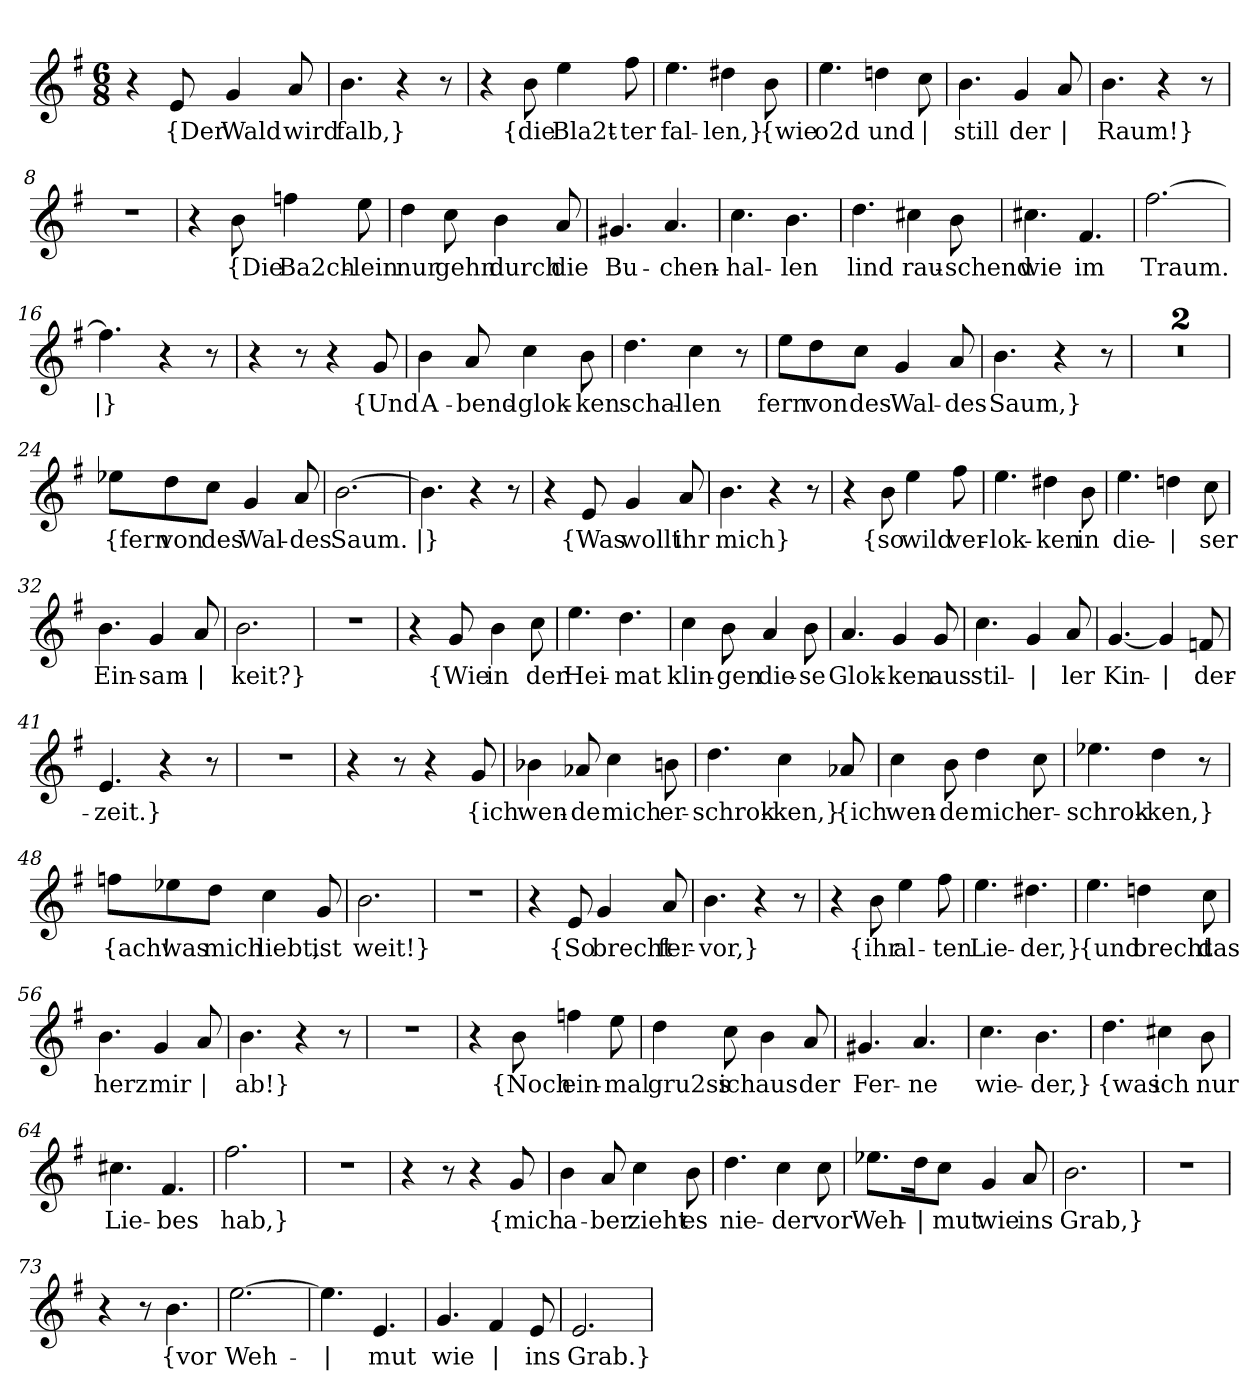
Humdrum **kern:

**kern	**text
*part1	*part1
*staff1	*staff1
*clefG2	*
*k[f#]	*
*M6/8	*
=1	=1
4r	.
!	!LO:LY:b
8e/	{Der
!	!LO:LY:b
4g/	Wald
!	!LO:LY:b
8a/	wird
=2	=2
!	!LO:LY:b
4.b\	falb,}
4r	.
8r	.
=3	=3
4r	.
!	!LO:LY:b
8b\	{die
!	!LO:LY:b
4ee\	Bla2t-
!	!LO:LY:b
8ff#\	-ter
=4	=4
!	!LO:LY:b
4.ee\	fal-
!	!LO:LY:b
4dd#X\	-len,}
!	!LO:LY:b
8b\	{wie
=5	=5
!	!LO:LY:b
4.ee\	o2d
!	!LO:LY:b
4ddn\	und
!	!LO:LY:b
8cc\	|
=6	=6
!	!LO:LY:b
4.b\	still
!	!LO:LY:b
4g/	der
!	!LO:LY:b
8a/	|
=7	=7
!	!LO:LY:b
4.b\	Raum!}
4r	.
8r	.
=8	=8
2.r	.
!!LO:LB:g=z
=9	=9
4r	.
!	!LO:LY:b
8b\	{Die
!	!LO:LY:b
4ffn\	Ba2ch-
!	!LO:LY:b
8ee\	-lein
=10	=10
!	!LO:LY:b
4dd\	nur
!	!LO:LY:b
8cc\	gehn
!	!LO:LY:b
4b\	durch
!	!LO:LY:b
8a/	die
=11	=11
!	!LO:LY:b
4.g#X/	Bu-
!	!LO:LY:b
4.a/	-chen-
=12	=12
!	!LO:LY:b
4.cc\	-hal-
!	!LO:LY:b
4.b\	-len
=13	=13
!	!LO:LY:b
4.dd\	lind
!	!LO:LY:b
4cc#X\	rau-
!	!LO:LY:b
8b\	-schend
=14	=14
!	!LO:LY:b
4.cc#X\	wie
!	!LO:LY:b
4.f#/	im
=15	=15
!	!LO:LY:b
[2.ff#\	Traum.
!!LO:LB:g=z
=16	=16
!	!LO:LY:b
4.ff#\]	|}
4r	.
8r	.
=17	=17
4r	.
8r	.
4r	.
!	!LO:LY:b
8g/	{Und
=18	=18
!	!LO:LY:b
4b\	A-
!	!LO:LY:b
8a/	-bend-
!	!LO:LY:b
4cc\	-glok-
!	!LO:LY:b
8b\	-ken
=19	=19
!	!LO:LY:b
4.dd\	schal-
!	!LO:LY:b
4cc\	-len
8r	.
=20	=20
!	!LO:LY:b
8ee\L	fern
!	!LO:LY:b
8dd\	von
!	!LO:LY:b
8cc\J	des
!	!LO:LY:b
4g/	Wal-
!	!LO:LY:b
8a/	-des
=21	=21
!	!LO:LY:b
4.b\	Saum,}
4r	.
8r	.
=22	=22
2.r	.
=23	=23
2.r	.
!!LO:LB:g=z
=24	=24
!	!LO:LY:b
8ee-X\L	{fern
!	!LO:LY:b
8dd\	von
!	!LO:LY:b
8cc\J	des
!	!LO:LY:b
4g/	Wal-
!	!LO:LY:b
8a/	-des
=25	=25
!	!LO:LY:b
[2.b\	Saum.
=26	=26
!	!LO:LY:b
4.b\]	|}
4r	.
8r	.
=27	=27
4r	.
!	!LO:LY:b
8e/	{Was
!	!LO:LY:b
4g/	wollt
!	!LO:LY:b
8a/	ihr
=28	=28
!	!LO:LY:b
4.b\	mich}
4r	.
8r	.
=29	=29
4r	.
!	!LO:LY:b
8b\	{so
!	!LO:LY:b
4ee\	wild
!	!LO:LY:b
8ff#\	ver-
=30	=30
!	!LO:LY:b
4.ee\	lok-
!	!LO:LY:b
4dd#X\	-ken
!	!LO:LY:b
8b\	in
!!LO:LB:g=z
=31	=31
!	!LO:LY:b
4.ee\	die-
!	!LO:LY:b
4ddn\	|
!	!LO:LY:b
8cc\	-ser
=32	=32
!	!LO:LY:b
4.b\	Ein-
!	!LO:LY:b
4g/	-sam-
!	!LO:LY:b
8a/	|
=33	=33
!	!LO:LY:b
2.b\	-keit?}
=34	=34
2.r	.
=35	=35
4r	.
!	!LO:LY:b
8g/	{Wie
!	!LO:LY:b
4b\	in
!	!LO:LY:b
8cc\	der
=36	=36
!	!LO:LY:b
4.ee\	Hei-
!	!LO:LY:b
4.dd\	-mat
=37	=37
!	!LO:LY:b
4cc\	klin-
!	!LO:LY:b
8b\	-gen
!	!LO:LY:b
4a/	die-
!	!LO:LY:b
8b\	-se
=38	=38
!	!LO:LY:b
4.a/	Glok-
!	!LO:LY:b
4g/	-ken
!	!LO:LY:b
8g/	aus
!!LO:LB:g=z
=39	=39
!	!LO:LY:b
4.cc\	stil-
!	!LO:LY:b
4g/	|
!	!LO:LY:b
8a/	-ler
=40	=40
!	!LO:LY:b
[4.g/	Kin-
!	!LO:LY:b
4g/]	|
!	!LO:LY:b
8fn/	-der-
=41	=41
!	!LO:LY:b
4.e/	-zeit.}
4r	.
8r	.
=42	=42
2.r	.
=43	=43
4r	.
8r	.
4r	.
!	!LO:LY:b
8g/	{ich
=44	=44
!	!LO:LY:b
4b-X\	wen-
!	!LO:LY:b
8a-X/	-de
!	!LO:LY:b
4cc\	mich
!	!LO:LY:b
8bn\	er-
=45	=45
!	!LO:LY:b
4.dd\	-schrok-
!	!LO:LY:b
4cc\	-ken,}
!	!LO:LY:b
8a-X/	{ich
!!LO:LB:g=z
=46	=46
!	!LO:LY:b
4cc\	wen-
!	!LO:LY:b
8b\	-de
!	!LO:LY:b
4dd\	mich
!	!LO:LY:b
8cc\	er-
=47	=47
!	!LO:LY:b
4.ee-X\	-schrok-
!	!LO:LY:b
4dd\	-ken,}
8r	.
=48	=48
!	!LO:LY:b
8ffn\L	{ach!
!	!LO:LY:b
8ee-X\	was
!	!LO:LY:b
8dd\J	mich
!	!LO:LY:b
4cc\	liebt,
!	!LO:LY:b
8g/	ist
=49	=49
!	!LO:LY:b
2.b\	weit!}
=50	=50
2.r	.
=51	=51
4r	.
!	!LO:LY:b
8e/	{So
!	!LO:LY:b
4g/	brecht
!	!LO:LY:b
8a/	fer-
=52	=52
!	!LO:LY:b
4.b\	-vor,}
4r	.
8r	.
!!LO:LB:g=z
=53	=53
4r	.
!	!LO:LY:b
8b\	{ihr
!	!LO:LY:b
4ee\	al-
!	!LO:LY:b
8ff#\	-ten
=54	=54
!	!LO:LY:b
4.ee\	Lie-
!	!LO:LY:b
4.dd#X\	-der,}
=55	=55
!	!LO:LY:b
4.ee\	{und
!	!LO:LY:b
4ddn\	brecht
!	!LO:LY:b
8cc\	das
=56	=56
!	!LO:LY:b
4.b\	herz
!	!LO:LY:b
4g/	mir
!	!LO:LY:b
8a/	|
=57	=57
!	!LO:LY:b
4.b\	ab!}
4r	.
8r	.
=58	=58
2.r	.
=59	=59
4r	.
!	!LO:LY:b
8b\	{Noch
!	!LO:LY:b
4ffn\	ein-
!	!LO:LY:b
8ee\	-mal
!!LO:LB:g=z
=60	=60
!	!LO:LY:b
4dd\	gru2ss
!	!LO:LY:b
8cc\	ich
!	!LO:LY:b
4b\	aus
!	!LO:LY:b
8a/	der
=61	=61
!	!LO:LY:b
4.g#X/	Fer-
!	!LO:LY:b
4.a/	-ne
=62	=62
!	!LO:LY:b
4.cc\	wie-
!	!LO:LY:b
4.b\	-der,}
=63	=63
!	!LO:LY:b
4.dd\	{was
!	!LO:LY:b
4cc#X\	ich
!	!LO:LY:b
8b\	nur
=64	=64
!	!LO:LY:b
4.cc#X\	Lie-
!	!LO:LY:b
4.f#/	-bes
=65	=65
!	!LO:LY:b
2.ff#\	hab,}
=66	=66
2.r	.
=67	=67
4r	.
8r	.
4r	.
!	!LO:LY:b
8g/	{mich
!!LO:LB:g=z
=68	=68
!	!LO:LY:b
4b\	a-
!	!LO:LY:b
8a/	-ber
!	!LO:LY:b
4cc\	zieht
!	!LO:LY:b
8b\	es
=69	=69
!	!LO:LY:b
4.dd\	nie-
!	!LO:LY:b
4cc\	-der
!	!LO:LY:b
8cc\	vor
=70	=70
!	!LO:LY:b
8.ee-X\L	Weh-
!	!LO:LY:b
16dd\K	|
!	!LO:LY:b
8cc\J	-mut
!	!LO:LY:b
4g/	wie
!	!LO:LY:b
8a/	ins
=71	=71
!	!LO:LY:b
2.b\	Grab,}
=72	=72
2.r	.
=73	=73
4r	.
8r	.
!	!LO:LY:b
4.b\	{vor
=74	=74
!	!LO:LY:b
[2.ee\	Weh-
=75	=75
!	!LO:LY:b
4.ee\]	|
!	!LO:LY:b
4.e/	-mut
=76	=76
!	!LO:LY:b
4.g/	wie
!	!LO:LY:b
4f#/	|
!	!LO:LY:b
8e/	ins
!!LO:PB:g=z
=77	=77
!	!LO:LY:b
2.e/	Grab.}
=	=
*-	*-
